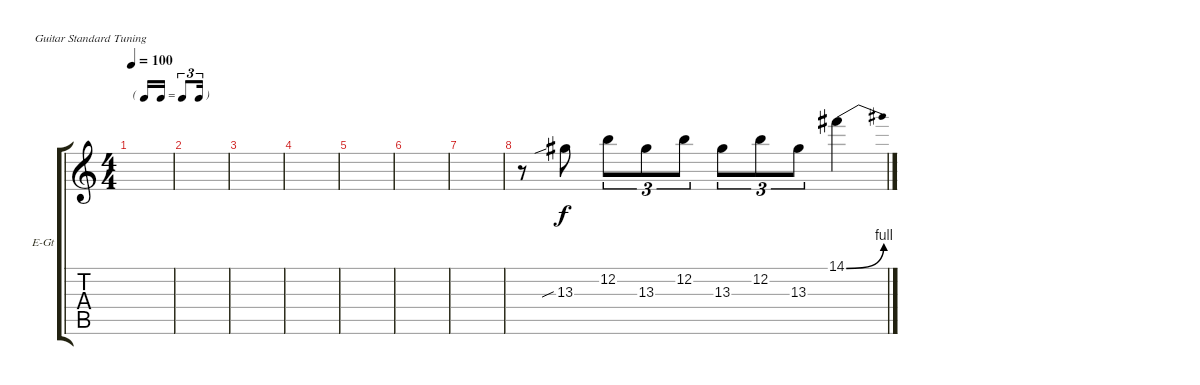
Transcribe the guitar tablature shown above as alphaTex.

\bracketExtendMode groupsimilarinstruments
\firstSystemTrackNameOrientation horizontal
\otherSystemsTrackNameOrientation horizontal
\track ("Harmony Lead" "E-Gt") {instrument overdrivenguitar}
\staff {score tabs}
\tuning (E4 B3 G3 D3 A2 E2)
\ts (4 4)
\tf triplet16th
\tempo 100
\clef g2
\ks c
|
|
|
|
|
|
|
r.8 13.3{sib}.8 12.2.8{tu (3 2)} 13.3.8{tu (3 2)} 12.2.8{tu (3 2)} 13.3.8{tu (3 2)} 12.2.8{tu (3 2)} 13.3.8{tu (3 2)} 14.1{be (bend 0 0 59.4 4)}.4
